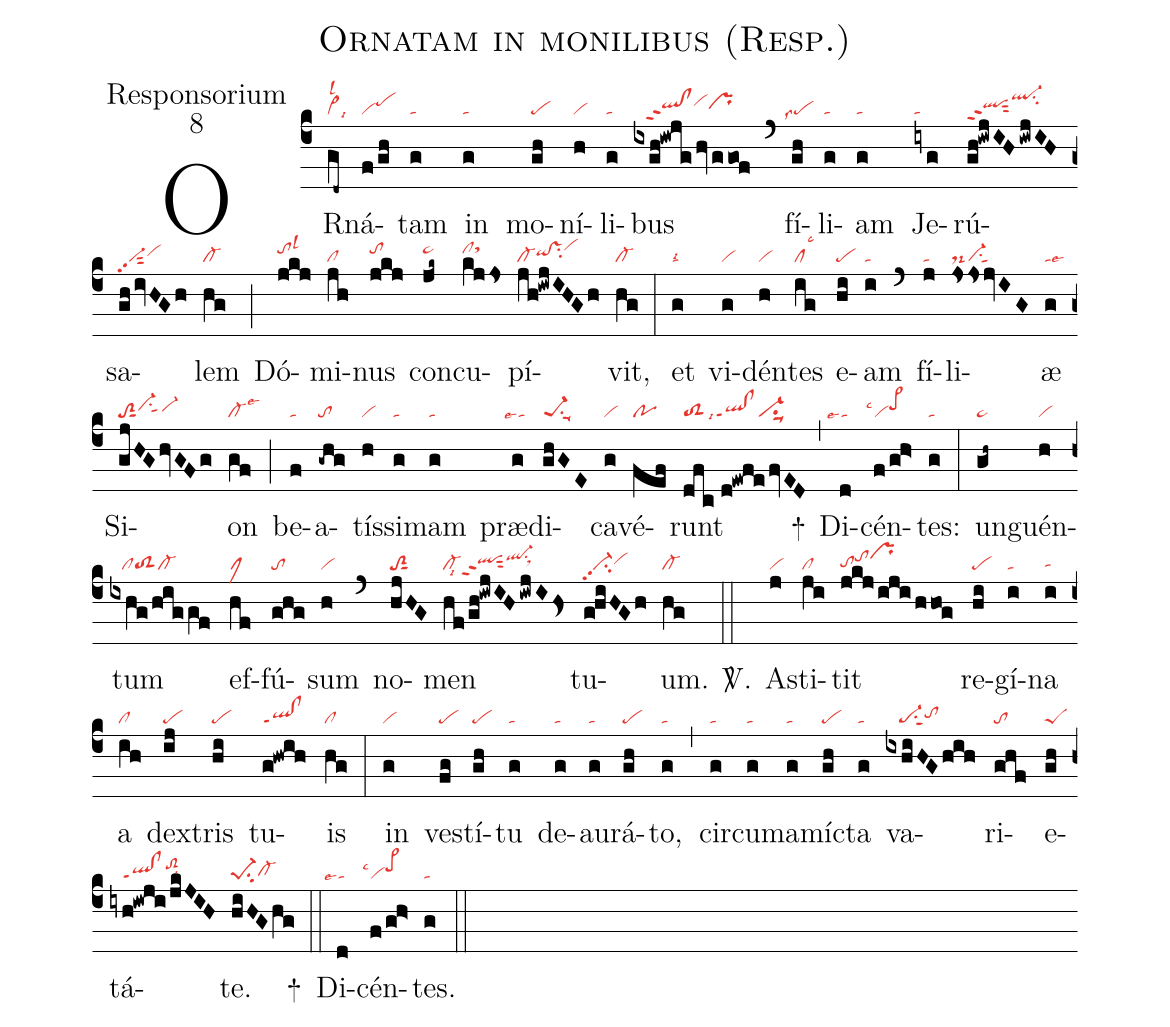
name:Ornatam in monilibus (Resp.);
office-part:Responsorium;
mode:8;
nabc-lines:1;
%%
(c4)
OR(gd~|vi>lsl2lsi9)ná(f/gh|vipehi)tam(g|ta) in(g|ta) mo(gh|pe)ní(h|vi)li(g|ta)bus(ixgh!iwjg/hvggof|///qlhh!clhhppt2vihiprhh) (`)
fí(gh|``pelss7)li(g|ta)am(g|ta) Je(iyg|ta)rú(gh!iwjIH/iwjIH|qlhhppt2sut2ql-hksu2)sa(ghivHGh|vi-pp2sut2vihh)lem(hg|cl-) (;)
Dó(jkj|tohilsl3)mi(jh|cl)nus(jkj|tohi) con(jk~|ta>hi)cu(kjjs|clhisthj)pí(jh!iwjIHGh|cl-qihh!vshhsu2vihj)vit,(hg|cl-) (:)
et(g|talsi2) vi(g|vi)dén(h|vi)tes(ig|cllsc3) e(hi|pe)am(i|ta) (`)
fí(j|ta)li(jssjvIG|ds-vi-su1sut1)æ(g|talse3) Si(gjHGhvGFg|toS2sut1vi-hhsu1sut1vi-hh)on(gf|cl-lse3) (;)
be(f|ta)a(-ghg|to)tís(h|vi)si(g|ta)mam(g|ta) præ(g|``talse4)di(ghGE|pe-1su1suu1)ca(g|vi)vé(fef|po)runt(dfc//d!ewfe/fvED|toS2lsi9ql!clppt1vi-su1suu1) +(,)
Di(d|```talse4)cén(f/gh>|``vilsc1pe>hi)tes:(g|ta) (:)
un(gh~|ta>)guén(h|vi)tum(ixhg/higgf|///cltoS2cl-) ef(hf|clM)fú(ghg|to)sum(h|vi) (`)
no(hjHG|toS2sut1)men(hf/gh!iwjIH/iwjIhs<|cl-lsi8qlhhppt2sut2ql-hisu1sux1) tu(ghiHGh|vi-pp2su2vihh)um.(hg|cl-) <sp>V/</sp>.(::)
A(j|vi)sti(ji|cl)tit(jkj/iji/hhog|tohgtohiprhj) re(hi|pe)gí(i|ta)na(i|tahg) a(ih|cl) dex(ij|pe)tris(hi|pe) tu(g!hwih|ql!clppt1)is(hg|cl) (:)
in(g|vi) ves(fg|pe)tí(gh|pe)tu(g|ta) de(g|ta)au(g|ta)rá(gh|pe)to,(g|ta) (,)
cir(g|ta)cum(g|ta)a(g|ta)míc(gh|pe)ta(g|ta) va(ixhiHGhih|///pe-su1sut1tohh)ri(ghf|to)e(gh|peS)tá(iyh!iwji/jkJIH|///ql!clppt1toS2hisu2)te.(hiHGhg|pe-1su2cl-hg) +(::)
% Di(d|```talse4)cén(f/gh>|``vilsc1pe>hi)tes.(g|ta) <sp>V/</sp>.(::)
% Gló(j)ri(ji)a(jkj/iji/hhog) Pa(ih)tri,(ij) et(hi) Fí(g)li(g!hwih)o,(hg) (;)
% et(g) Spi(g)rí(ixhiHG/hih)tu(ghf)i(gh) San(iyh!iwji/jkJIH)cto.(hiHGhg) +(::)
Di(d|```talse4)cén(f/gh>|``vilsc1pe>hi)tes.(g|ta) (::)
